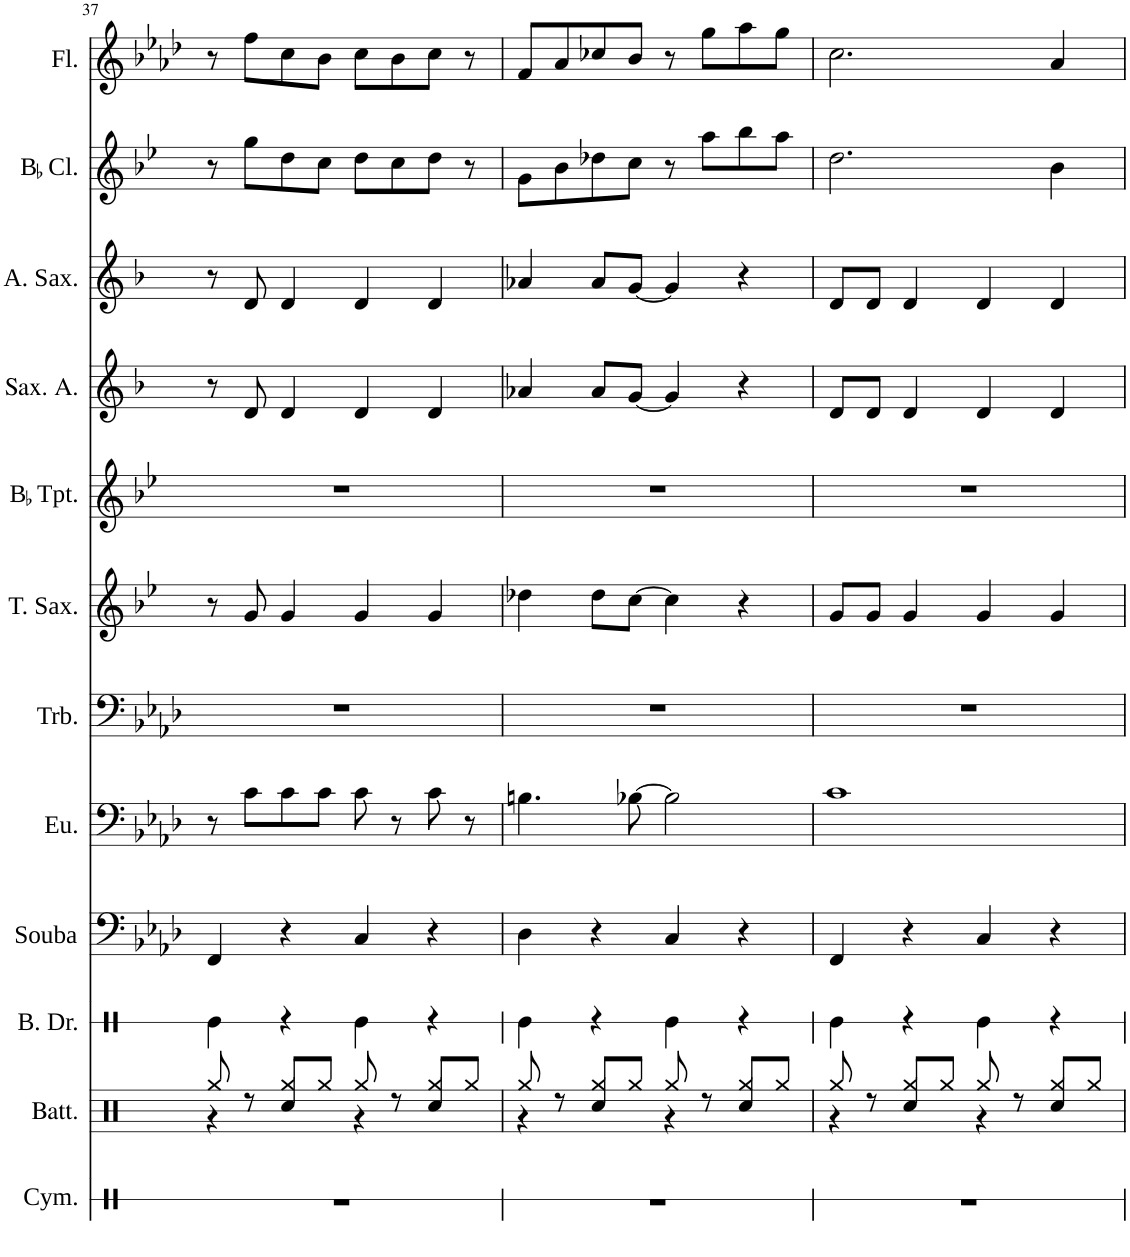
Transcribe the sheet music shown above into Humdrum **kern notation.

**kern	**kern	**kern	**kern	**kern	**kern	**kern	**kern	**kern	**kern	**kern	**kern
*part12	*part11	*part10	*part9	*part8	*part7	*part6	*part5	*part4	*part3	*part2	*part1
*staff12	*staff11	*staff10	*staff9	*staff8	*staff7	*staff6	*staff5	*staff4	*staff3	*staff2	*staff1
*I"Cymbal	*I"Batterie	*I"Bass Drum	*I"Souba	*I"Euphonium	*I"Trombone	*I"Tenor Saxophone	*I"BaccidentalFlat Trumpet	*I"Saxophone Alto	*I"Alto Saxophone	*I"BaccidentalFlat Clarinet	*I"Flute
*I'Cym.	*I'Batt.	*I'B. Dr.	*I'Souba	*I'Eu.	*I'Trb.	*I'T. Sax.	*I'BaccidentalFlat Tpt.	*I'Sax. A.	*I'A. Sax.	*I'BaccidentalFlat Cl.	*I'Fl.
!!LO:PB:g=z
*clefX	*clefX	*clefX	*clefF4	*clefF4	*clefF4	*clefG2	*clefG2	*clefG2	*clefG2	*clefG2	*clefG2
*	*	*	*	*	*	*Trd8c14	*Trd1c2	*Trd5c9	*Trd5c9	*Trd1c2	*
*k[]	*k[]	*k[]	*k[b-e-a-d-]	*k[b-e-a-d-]	*k[b-e-a-d-]	*k[b-e-]	*k[b-e-]	*k[b-]	*k[b-]	*k[b-e-]	*k[b-e-a-d-]
*M4/4	*M4/4	*M4/4	*M4/4	*M4/4	*M4/4	*M4/4	*M4/4	*M4/4	*M4/4	*M4/4	*M4/4
=37	=37	=37	=37	=37	=37	=37	=37	=37	=37	=37	=37
*	*^	*	*	*	*	*	*	*	*	*	*
1r	8Rgg/	4r	4Re\	4FF/	8r	1r	8r	1r	8r	8r	8r	8r
.	8r	.	.	.	8c\L	.	8g/	.	8d/	8d/	8gg\L	8ff\L
.	8Rgg/L	4Rcc/	4r	4r	8c\	.	4g/	.	4d/	4d/	8dd\	8cc\
.	8Rgg/J	.	.	.	8c\J	.	.	.	.	.	8cc\J	8b-\J
.	8Rgg/	4r	4Re\	4C/	8c\	.	4g/	.	4d/	4d/	8dd\L	8cc\L
.	8r	.	.	.	8r	.	.	.	.	.	8cc\	8b-\
.	8Rgg/L	4Rcc/	4r	4r	8c\	.	4g/	.	4d/	4d/	8dd\J	8cc\J
.	8Rgg/J	.	.	.	8r	.	.	.	.	.	8r	8r
=38	=38	=38	=38	=38	=38	=38	=38	=38	=38	=38	=38	=38
1r	8Rgg/	4r	4Re\	4D-\	4.Bn\	1r	4dd-X\	1r	4a-X/	4a-X/	8g\L	8f/L
.	8r	.	.	.	.	.	.	.	.	.	8b-\	8a-/
.	8Rgg/L	4Rcc/	4r	4r	.	.	8dd-\L	.	8a-/L	8a-/L	8dd-X\	8cc-X/
.	8Rgg/J	.	.	.	[8B-X\	.	[8cc\J	.	[8g/J	[8g/J	8cc\J	8b-/J
.	8Rgg/	4r	4Re\	4C/	2B-\]	.	4cc\]	.	4g/]	4g/]	8r	8r
.	8r	.	.	.	.	.	.	.	.	.	8aa\L	8gg\L
.	8Rgg/L	4Rcc/	4r	4r	.	.	4r	.	4r	4r	8bb-\	8aa-\
.	8Rgg/J	.	.	.	.	.	.	.	.	.	8aa\J	8gg\J
=39	=39	=39	=39	=39	=39	=39	=39	=39	=39	=39	=39	=39
1r	8Rgg/	4r	4Re\	4FF/	1c	1r	8g/L	1r	8d/L	8d/L	2.dd\	2.cc\
.	8r	.	.	.	.	.	8g/J	.	8d/J	8d/J	.	.
.	8Rgg/L	4Rcc/	4r	4r	.	.	4g/	.	4d/	4d/	.	.
.	8Rgg/J	.	.	.	.	.	.	.	.	.	.	.
.	8Rgg/	4r	4Re\	4C/	.	.	4g/	.	4d/	4d/	.	.
.	8r	.	.	.	.	.	.	.	.	.	.	.
.	8Rgg/L	4Rcc/	4r	4r	.	.	4g/	.	4d/	4d/	4b-\	4a-/
.	8Rgg/J	.	.	.	.	.	.	.	.	.	.	.
*	*v	*v	*	*	*	*	*	*	*	*	*	*
=	=	=	=	=	=	=	=	=	=	=	=
*-	*-	*-	*-	*-	*-	*-	*-	*-	*-	*-	*-
